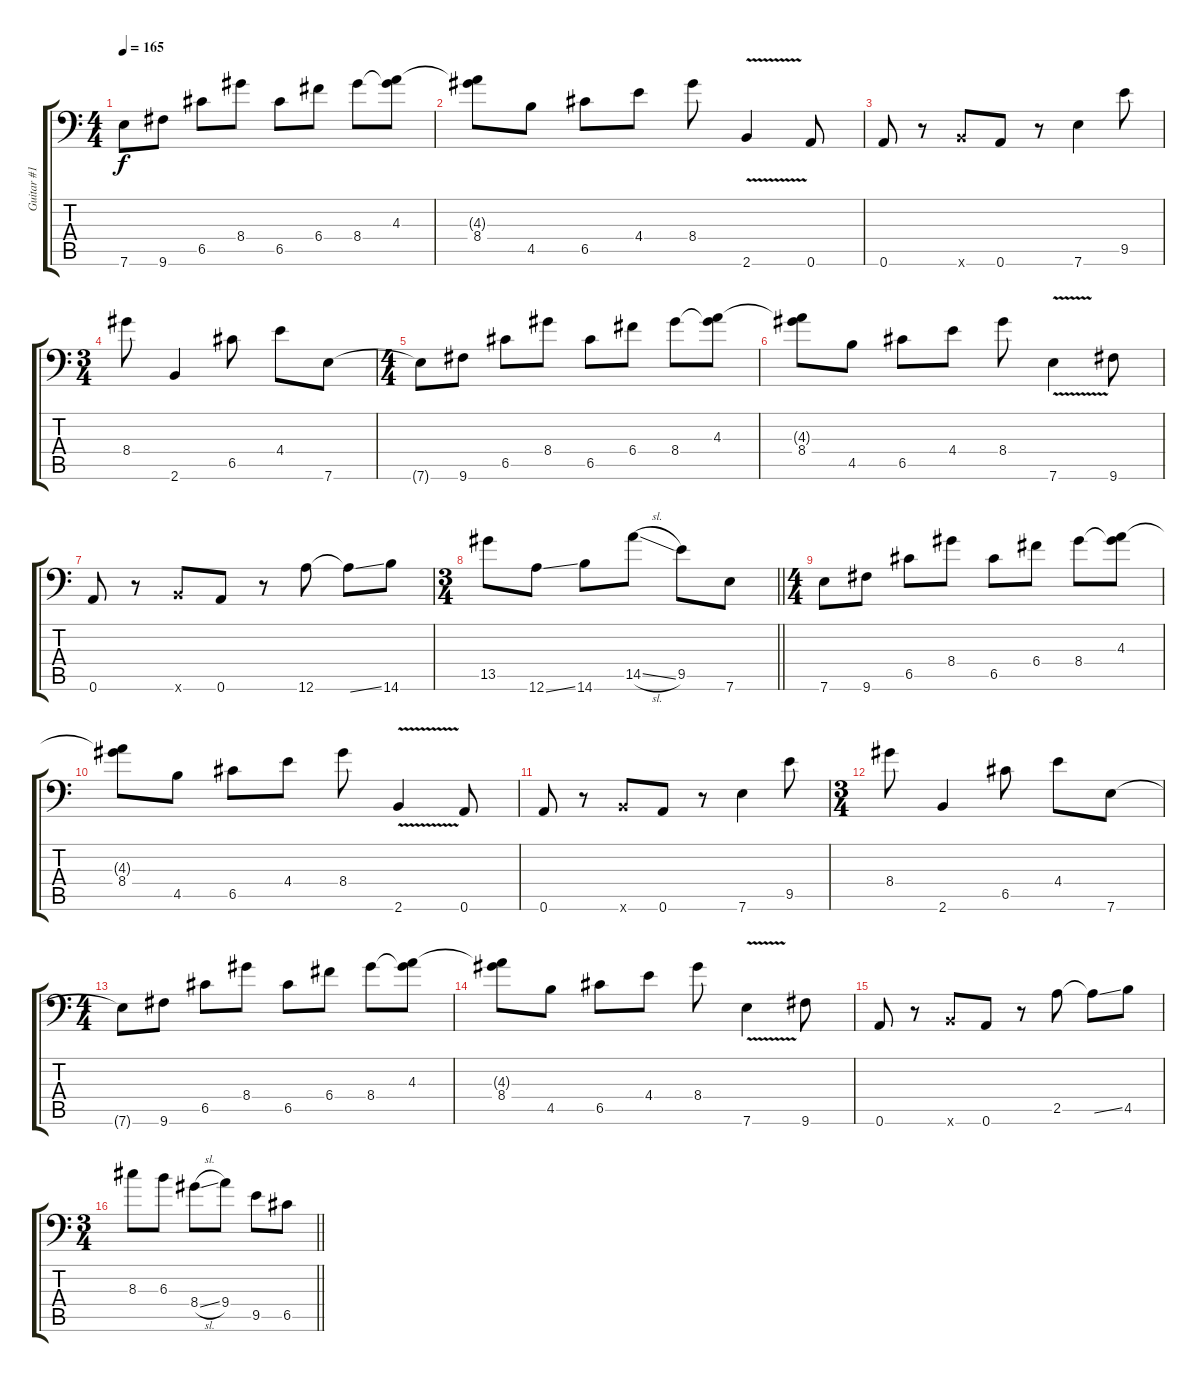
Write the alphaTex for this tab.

\track ("Guitar #1" "Guitar #1") {instrument distortionguitar}
\staff {score tabs}
\tuning (D4 A3 F3 C3 G2 A1) {hide}
\ts (4 4)
\section ("" "")
\tempo 165
\clef f4
\ks c
7.6.8{dy f} 9.6.8 6.5.8 8.4.8 6.5.8 6.4.8 8.4.8 (4.3 8.4{t}).8 |
(4.3{t} 8.4).8 4.5.8 6.5.8 4.4.8 8.4.8 2.6{v}.4 0.6.8 |
0.6.8 r.8 2.6{x}.8 0.6.8 r.8 7.6.4 9.5.8 |
\ts (3 4)
8.4.8 2.6.4 6.5.8 4.4.8 7.6.8 |
\ts (4 4)
7.6{t}.8 9.6.8 6.5.8 8.4.8 6.5.8 6.4.8 8.4.8 (4.3 8.4{t}).8 |
(4.3{t} 8.4).8 4.5.8 6.5.8 4.4.8 8.4.8 7.6{v}.4 9.6.8 |
0.6.8 r.8 2.6{x}.8 0.6.8 r.8 12.6.8 12.6{ss t}.8 14.6.8 |
\ts (3 4)
\barLineRight lightlight
13.5.8 12.6{ss}.8 14.6.8 14.5{sl}.8 9.5.8 7.6.8 |
\ts (4 4)
\section ("" "")
7.6.8 9.6.8 6.5.8 8.4.8 6.5.8 6.4.8 8.4.8 (4.3 8.4{t}).8 |
(4.3{t} 8.4).8 4.5.8 6.5.8 4.4.8 8.4.8 2.6{v}.4 0.6.8 |
0.6.8 r.8 2.6{x}.8 0.6.8 r.8 7.6.4 9.5.8 |
\ts (3 4)
8.4.8 2.6.4 6.5.8 4.4.8 7.6.8 |
\ts (4 4)
7.6{t}.8 9.6.8 6.5.8 8.4.8 6.5.8 6.4.8 8.4.8 (4.3 8.4{t}).8 |
(4.3{t} 8.4).8 4.5.8 6.5.8 4.4.8 8.4.8 7.6{v}.4 9.6.8 |
0.6.8 r.8 2.6{x}.8 0.6.8 r.8 2.5.8 2.5{ss t}.8 4.5.8 |
\ts (3 4)
\barLineRight lightlight
8.3.8 6.3.8 8.4{sl}.8 9.4.8 9.5.8 6.5.8
